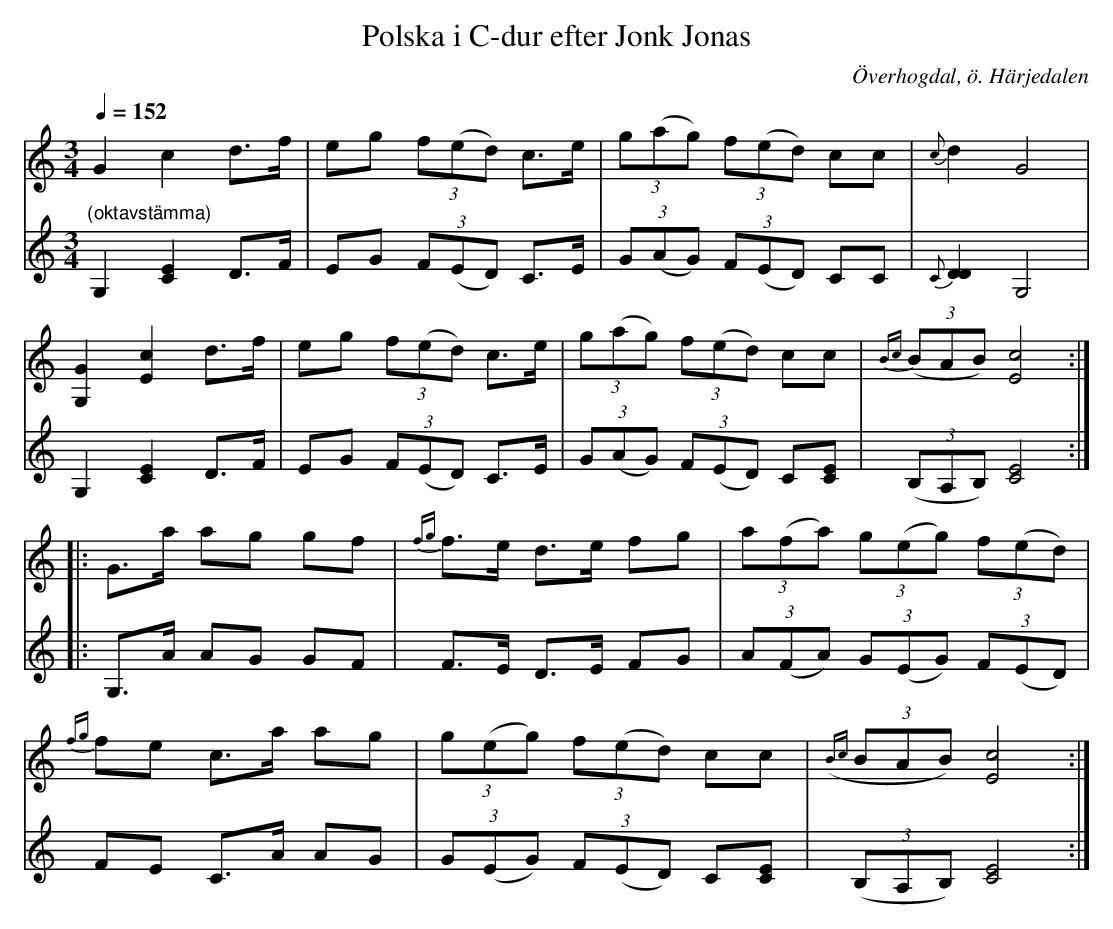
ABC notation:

X:1
T:Polska i C-dur efter Jonk Jonas
O:Överhogdal, ö. Härjedalen
Q:1/4=152
M:3/4
L:1/8
K:C
V:1
G2 c2 d>f|eg (3f(ed) c>e|(3g(ag) (3f(ed) cc|{c}d2G4|!
[G,2G2] [E2c2] d>f|eg (3f(ed) c>e|(3g(ag) (3f(ed) cc|{Bc}((3BAB) [E4c4]::!
G>a ag gf|{fg}f>e d>e fg|(3a(fa) (3g(eg) (3f(ed)|!
{fg}fe c>a ag|(3g(eg) (3f(ed) cc|({Bc}(3BAB) [E4c4]:|]
V:2
"(oktavstämma)"G,2 [C2E2] D>F|EG (3F(ED) C>E|(3G(AG) (3F(ED) CC|{C}[D2D2]G,4|!
G,2 [C2E2] D>F|EG (3F(ED) C>E|(3G(AG) (3F(ED) C[CE]|((3B,A,B,) [C4E4]::!
G,>A AG GF|F>E D>E FG|(3A(FA) (3G(EG) (3F(ED)|!
FE C>A AG|(3G(EG) (3F(ED) C[CE]|((3B,A,B,) [C4E4]:|]
